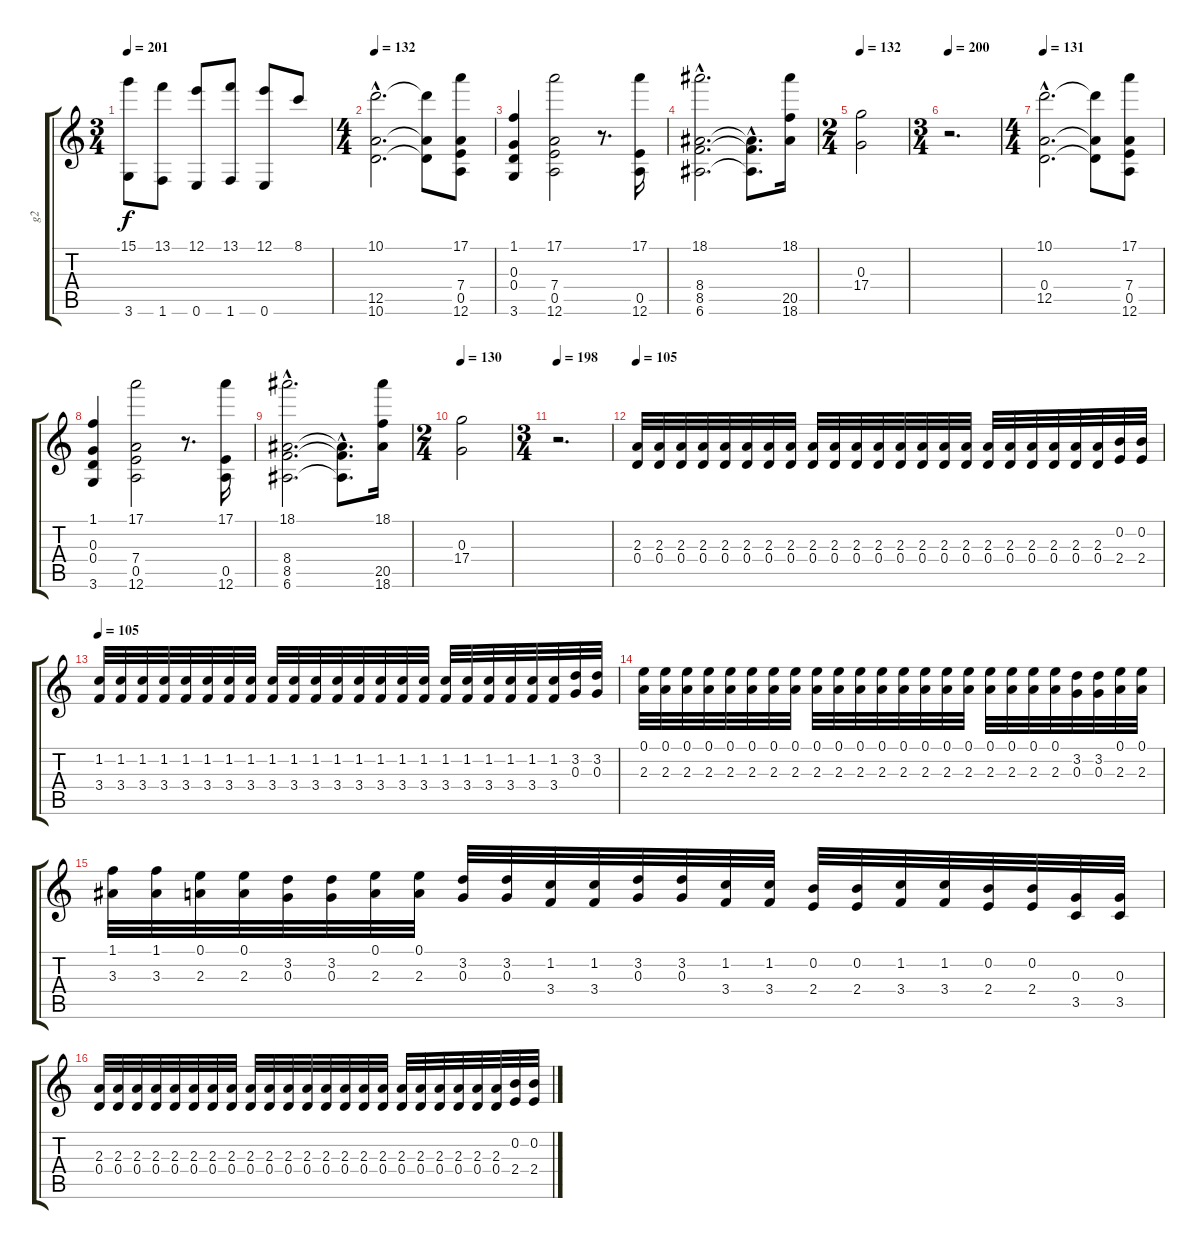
\track ("g2" "g2") {instrument overdrivenguitar}
\staff {score tabs}
\tuning (E4 B3 G3 D3 A2 E2) {hide}
\ts (3 4)
\tempo 201
\clef g2
\ks c
(15.1 3.6).8{dy f} (13.1 1.6).8 (12.1 0.6).8 (13.1 1.6).8 (12.1 0.6).8 8.1.8 |
\ts (4 4)
\tempo 132
(10.1{hac} 12.5{hac} 10.6{hac}).2{d} (10.1{t} 12.5{t} 10.6{t}).8 (17.1 7.4 0.5 12.6).8 |
(1.1 0.3 0.4 3.6).4 (17.1 7.4 0.5 12.6).2 r.8{d} (17.1 0.5 12.6).16 |
(18.1 8.4{hac} 8.5{hac} 6.6{hac}).2{d} (8.4{hac t} 8.5{t} 6.6{t}).8{d} (18.1 20.5 18.6).16 |
\ts (2 4)
\tempo 132
(0.3 17.4).2 |
\ts (3 4)
\tempo 200
r.2{d} |
\ts (4 4)
\tempo 131
(10.1{hac} 0.4{hac} 12.5{hac}).2{d} (10.1{t} 0.4{t} 12.5{t}).8 (17.1 7.4 0.5 12.6).8 |
(1.1 0.3 0.4 3.6).4 (17.1 7.4 0.5 12.6).2 r.8{d} (17.1 0.5 12.6).16 |
(18.1 8.4{hac} 8.5{hac} 6.6{hac}).2{d} (8.4{hac t} 8.5{t} 6.6{t}).8{d} (18.1 20.5 18.6).16 |
\ts (2 4)
\tempo 130
(0.3 17.4).2 |
\ts (3 4)
\tempo 198
r.2{d} |
\tempo 105
(2.3 0.4).32 (2.3 0.4).32 (2.3 0.4).32 (2.3 0.4).32 (2.3 0.4).32 (2.3 0.4).32 (2.3 0.4).32 (2.3 0.4).32 (2.3 0.4).32 (2.3 0.4).32 (2.3 0.4).32 (2.3 0.4).32 (2.3 0.4).32 (2.3 0.4).32 (2.3 0.4).32 (2.3 0.4).32 (2.3 0.4).32 (2.3 0.4).32 (2.3 0.4).32 (2.3 0.4).32 (2.3 0.4).32 (2.3 0.4).32 (0.2 2.4).32 (0.2 2.4).32 |
\tempo 105
(1.2 3.4).32 (1.2 3.4).32 (1.2 3.4).32 (1.2 3.4).32 (1.2 3.4).32 (1.2 3.4).32 (1.2 3.4).32 (1.2 3.4).32 (1.2 3.4).32 (1.2 3.4).32 (1.2 3.4).32 (1.2 3.4).32 (1.2 3.4).32 (1.2 3.4).32 (1.2 3.4).32 (1.2 3.4).32 (1.2 3.4).32 (1.2 3.4).32 (1.2 3.4).32 (1.2 3.4).32 (1.2 3.4).32 (1.2 3.4).32 (3.2 0.3).32 (3.2 0.3).32 |
(0.1 2.3).32 (0.1 2.3).32 (0.1 2.3).32 (0.1 2.3).32 (0.1 2.3).32 (0.1 2.3).32 (0.1 2.3).32 (0.1 2.3).32 (0.1 2.3).32 (0.1 2.3).32 (0.1 2.3).32 (0.1 2.3).32 (0.1 2.3).32 (0.1 2.3).32 (0.1 2.3).32 (0.1 2.3).32 (0.1 2.3).32 (0.1 2.3).32 (0.1 2.3).32 (0.1 2.3).32 (3.2 0.3).32 (3.2 0.3).32 (0.1 2.3).32 (0.1 2.3).32 |
(1.1 3.3).32 (1.1 3.3).32 (0.1 2.3).32 (0.1 2.3).32 (3.2 0.3).32 (3.2 0.3).32 (0.1 2.3).32 (0.1 2.3).32 (3.2 0.3).32 (3.2 0.3).32 (1.2 3.4).32 (1.2 3.4).32 (3.2 0.3).32 (3.2 0.3).32 (1.2 3.4).32 (1.2 3.4).32 (0.2 2.4).32 (0.2 2.4).32 (1.2 3.4).32 (1.2 3.4).32 (0.2 2.4).32 (0.2 2.4).32 (0.3 3.5).32 (0.3 3.5).32 |
(2.3 0.4).32 (2.3 0.4).32 (2.3 0.4).32 (2.3 0.4).32 (2.3 0.4).32 (2.3 0.4).32 (2.3 0.4).32 (2.3 0.4).32 (2.3 0.4).32 (2.3 0.4).32 (2.3 0.4).32 (2.3 0.4).32 (2.3 0.4).32 (2.3 0.4).32 (2.3 0.4).32 (2.3 0.4).32 (2.3 0.4).32 (2.3 0.4).32 (2.3 0.4).32 (2.3 0.4).32 (2.3 0.4).32 (2.3 0.4).32 (0.2 2.4).32 (0.2 2.4).32
